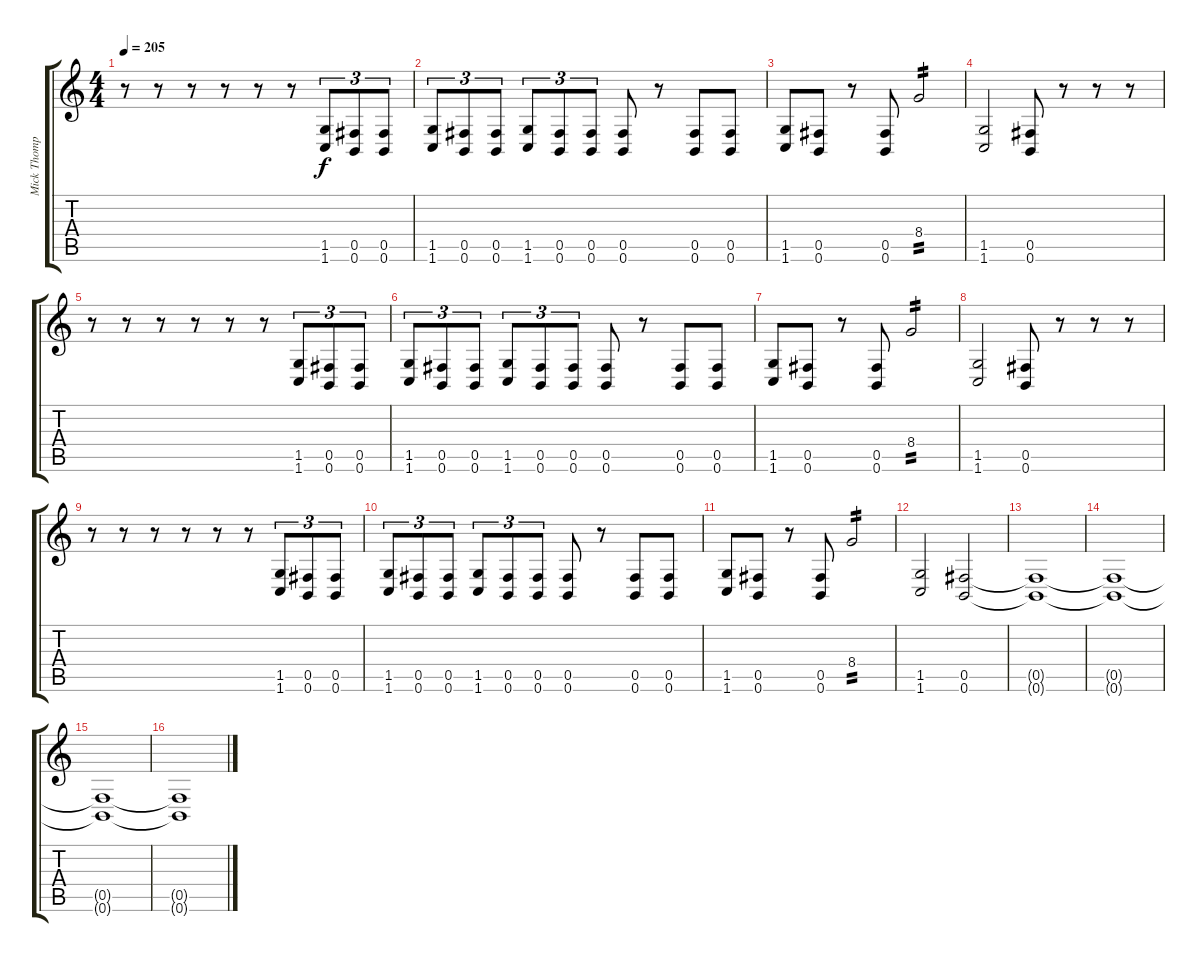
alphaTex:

\track ("Mick Thompson" "Mick Thomp") {instrument distortionguitar}
\staff {score tabs}
\tuning (Db4 Ab3 E3 B2 Gb2 B1) {hide}
\ts (4 4)
\tempo 205
\clef g2
\ks c
r.8{dy f} r.8 r.8 r.8 r.8 r.8 (1.5 1.6).8{tu (3 2)} (0.5 0.6).8{tu (3 2)} (0.5 0.6).8{tu (3 2)} |
(1.5 1.6).8{tu (3 2)} (0.5 0.6).8{tu (3 2)} (0.5 0.6).8{tu (3 2)} (1.5 1.6).8{tu (3 2)} (0.5 0.6).8{tu (3 2)} (0.5 0.6).8{tu (3 2)} (0.5 0.6).8 r.8 (0.5 0.6).8 (0.5 0.6).8 |
(1.5 1.6).8 (0.5 0.6).8 r.8 (0.5 0.6).8 8.4.2{tp 2} |
(1.5 1.6).2 (0.5 0.6).8 r.8 r.8 r.8 |
r.8 r.8 r.8 r.8 r.8 r.8 (1.5 1.6).8{tu (3 2)} (0.5 0.6).8{tu (3 2)} (0.5 0.6).8{tu (3 2)} |
(1.5 1.6).8{tu (3 2)} (0.5 0.6).8{tu (3 2)} (0.5 0.6).8{tu (3 2)} (1.5 1.6).8{tu (3 2)} (0.5 0.6).8{tu (3 2)} (0.5 0.6).8{tu (3 2)} (0.5 0.6).8 r.8 (0.5 0.6).8 (0.5 0.6).8 |
(1.5 1.6).8 (0.5 0.6).8 r.8 (0.5 0.6).8 8.4.2{tp 2} |
(1.5 1.6).2 (0.5 0.6).8 r.8 r.8 r.8 |
r.8 r.8 r.8 r.8 r.8 r.8 (1.5 1.6).8{tu (3 2)} (0.5 0.6).8{tu (3 2)} (0.5 0.6).8{tu (3 2)} |
(1.5 1.6).8{tu (3 2)} (0.5 0.6).8{tu (3 2)} (0.5 0.6).8{tu (3 2)} (1.5 1.6).8{tu (3 2)} (0.5 0.6).8{tu (3 2)} (0.5 0.6).8{tu (3 2)} (0.5 0.6).8 r.8 (0.5 0.6).8 (0.5 0.6).8 |
(1.5 1.6).8 (0.5 0.6).8 r.8 (0.5 0.6).8 8.4.2{tp 2} |
(1.5 1.6).2 (0.5 0.6).2 |
(0.5{t} 0.6{t}).1 |
(0.5{t} 0.6{t}).1 |
(0.5{t} 0.6{t}).1 |
(0.5{t} 0.6{t}).1
